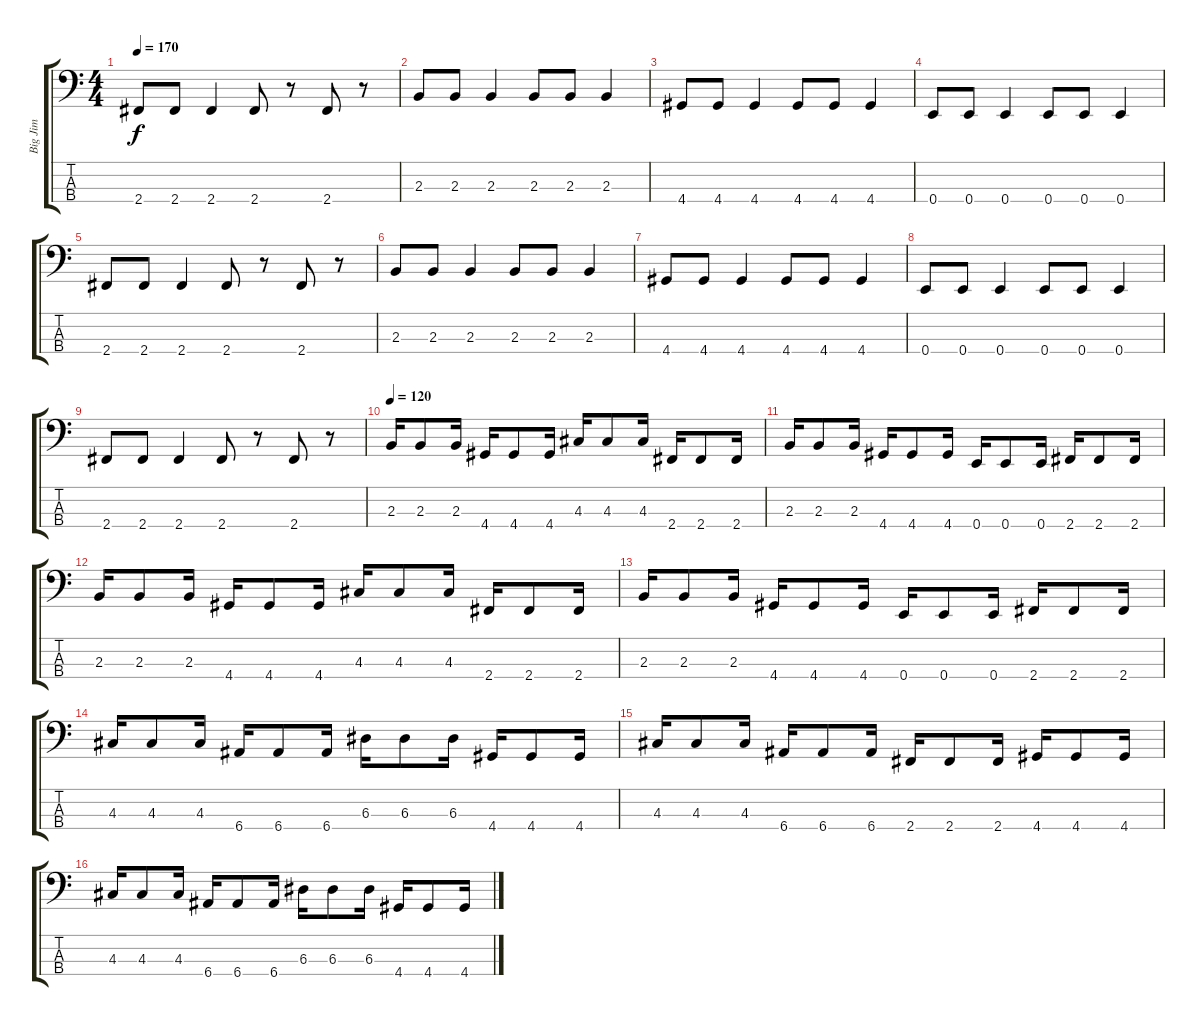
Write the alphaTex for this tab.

\track ("Big Jim" "Big Jim") {instrument electricbasspick}
\staff {score tabs}
\tuning (G2 D2 A1 E1) {hide}
\ts (4 4)
\tempo 170
\clef f4
\ks c
2.4.8{dy f} 2.4.8 2.4.4 2.4.8 r.8 2.4.8 r.8 |
2.3.8 2.3.8 2.3.4 2.3.8 2.3.8 2.3.4 |
4.4.8 4.4.8 4.4.4 4.4.8 4.4.8 4.4.4 |
0.4.8 0.4.8 0.4.4 0.4.8 0.4.8 0.4.4 |
2.4.8 2.4.8 2.4.4 2.4.8 r.8 2.4.8 r.8 |
2.3.8 2.3.8 2.3.4 2.3.8 2.3.8 2.3.4 |
4.4.8 4.4.8 4.4.4 4.4.8 4.4.8 4.4.4 |
0.4.8 0.4.8 0.4.4 0.4.8 0.4.8 0.4.4 |
2.4.8 2.4.8 2.4.4 2.4.8 r.8 2.4.8 r.8 |
\tempo 120
2.3.16 2.3.8 2.3.16 4.4.16 4.4.8 4.4.16 4.3.16 4.3.8 4.3.16 2.4.16 2.4.8 2.4.16 |
2.3.16 2.3.8 2.3.16 4.4.16 4.4.8 4.4.16 0.4.16 0.4.8 0.4.16 2.4.16 2.4.8 2.4.16 |
2.3.16 2.3.8 2.3.16 4.4.16 4.4.8 4.4.16 4.3.16 4.3.8 4.3.16 2.4.16 2.4.8 2.4.16 |
2.3.16 2.3.8 2.3.16 4.4.16 4.4.8 4.4.16 0.4.16 0.4.8 0.4.16 2.4.16 2.4.8 2.4.16 |
4.3.16 4.3.8 4.3.16 6.4.16 6.4.8 6.4.16 6.3.16 6.3.8 6.3.16 4.4.16 4.4.8 4.4.16 |
4.3.16 4.3.8 4.3.16 6.4.16 6.4.8 6.4.16 2.4.16 2.4.8 2.4.16 4.4.16 4.4.8 4.4.16 |
4.3.16 4.3.8 4.3.16 6.4.16 6.4.8 6.4.16 6.3.16 6.3.8 6.3.16 4.4.16 4.4.8 4.4.16
